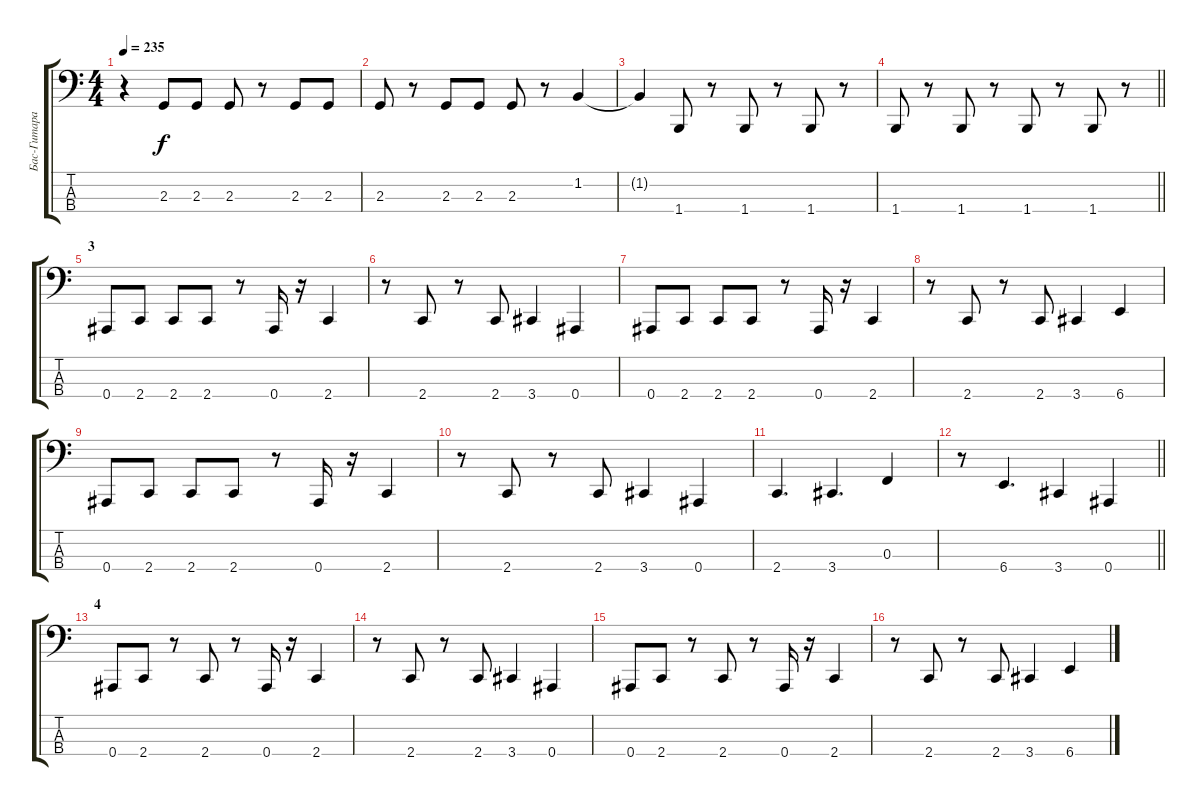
\track ("Бас-Гитара" "Бас-Гитара") {instrument electricbasspick}
\staff {score tabs}
\tuning (Eb2 Bb1 F1 Bb0) {hide}
\ts (4 4)
\tempo 235
\clef f4
\ks c
r.4{dy f} 2.3.8 2.3.8 2.3.8 r.8 2.3.8 2.3.8 |
2.3.8 r.8 2.3.8 2.3.8 2.3.8 r.8 1.2.4 |
1.2{t}.4 1.4.8 r.8 1.4.8 r.8 1.4.8 r.8 |
\barLineRight lightlight
1.4.8 r.8 1.4.8 r.8 1.4.8 r.8 1.4.8 r.8 |
\section ("" "3")
0.4.8 2.4.8 2.4.8 2.4.8 r.8 0.4.16 r.16 2.4.4 |
r.8 2.4.8 r.8 2.4.8 3.4.4 0.4.4 |
0.4.8 2.4.8 2.4.8 2.4.8 r.8 0.4.16 r.16 2.4.4 |
r.8 2.4.8 r.8 2.4.8 3.4.4 6.4.4 |
0.4.8 2.4.8 2.4.8 2.4.8 r.8 0.4.16 r.16 2.4.4 |
r.8 2.4.8 r.8 2.4.8 3.4.4 0.4.4 |
2.4.4{d} 3.4.4{d} 0.3.4 |
\barLineRight lightlight
r.8 6.4.4{d} 3.4.4 0.4.4 |
\section ("" "4")
0.4.8 2.4.8 r.8 2.4.8 r.8 0.4.16 r.16 2.4.4 |
r.8 2.4.8 r.8 2.4.8 3.4.4 0.4.4 |
0.4.8 2.4.8 r.8 2.4.8 r.8 0.4.16 r.16 2.4.4 |
r.8 2.4.8 r.8 2.4.8 3.4.4 6.4.4
